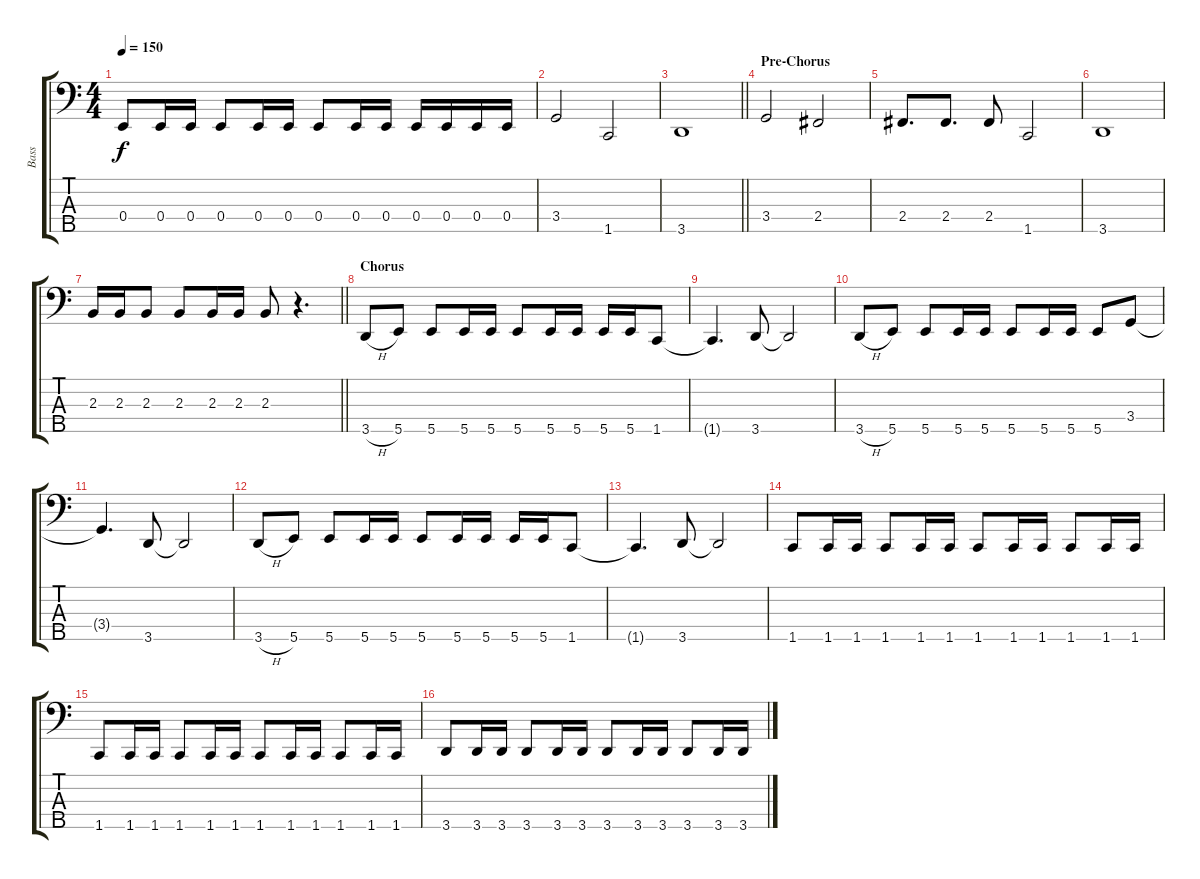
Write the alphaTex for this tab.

\track ("Bass" "Bass") {instrument electricbassfinger}
\staff {score tabs}
\tuning (G2 D2 A1 E1 B0) {hide}
\ts (4 4)
\tempo 150
\clef f4
\ks c
0.4.8{dy f} 0.4.16 0.4.16 0.4.8 0.4.16 0.4.16 0.4.8 0.4.16 0.4.16 0.4.16 0.4.16 0.4.16 0.4.16 |
3.4.2 1.5.2 |
\barLineRight lightlight
3.5.1 |
\section ("" "Pre-Chorus")
3.4.2 2.4.2 |
2.4.8{d} 2.4.8{d} 2.4.8 1.5.2 |
3.5.1 |
\barLineRight lightlight
2.3.16 2.3.16 2.3.8 2.3.8 2.3.16 2.3.16 2.3.8 r.4{d} |
\section ("" "Chorus")
3.5{h}.8 5.5.8 5.5.8 5.5.16 5.5.16 5.5.8 5.5.16 5.5.16 5.5.16 5.5.16 1.5.8 |
1.5{t}.4{d} 3.5.8 3.5{t}.2 |
3.5{h}.8 5.5.8 5.5.8 5.5.16 5.5.16 5.5.8 5.5.16 5.5.16 5.5.8 3.4.8 |
3.4{t}.4{d} 3.5.8 3.5{t}.2 |
3.5{h}.8 5.5.8 5.5.8 5.5.16 5.5.16 5.5.8 5.5.16 5.5.16 5.5.16 5.5.16 1.5.8 |
1.5{t}.4{d} 3.5.8 3.5{t}.2 |
1.5.8 1.5.16 1.5.16 1.5.8 1.5.16 1.5.16 1.5.8 1.5.16 1.5.16 1.5.8 1.5.16 1.5.16 |
1.5.8 1.5.16 1.5.16 1.5.8 1.5.16 1.5.16 1.5.8 1.5.16 1.5.16 1.5.8 1.5.16 1.5.16 |
3.5.8 3.5.16 3.5.16 3.5.8 3.5.16 3.5.16 3.5.8 3.5.16 3.5.16 3.5.8 3.5.16 3.5.16
